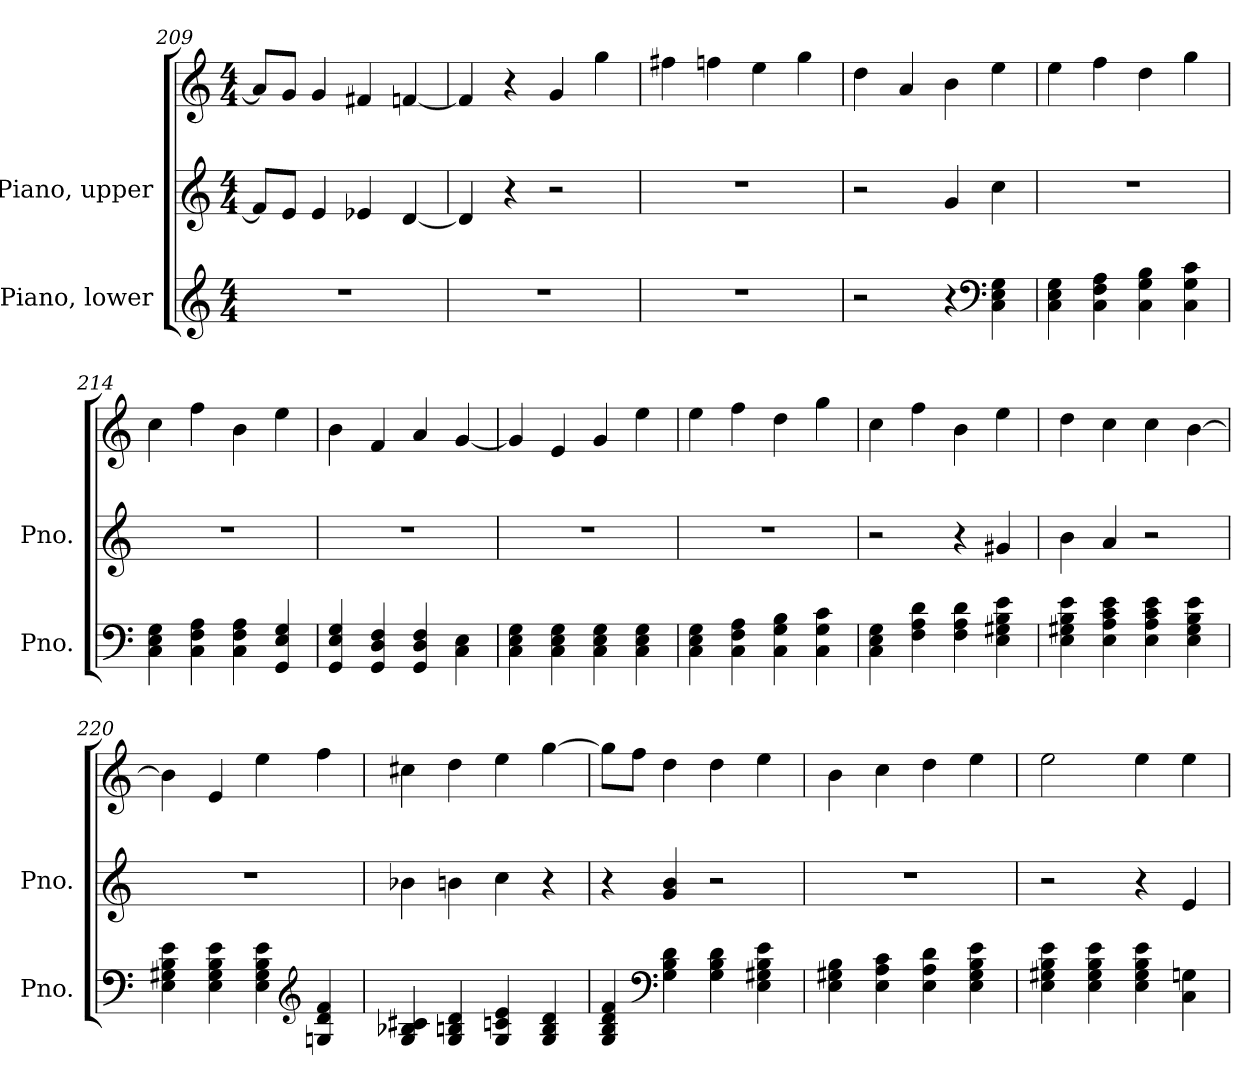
**kern	**kern	**kern
*part2	*part1	*part1
*staff3	*staff2	*staff1
*I"Piano, lower	*I"Piano, upper	*
*I'Pno.	*I'Pno.	*
!!LO:LB:g=z
*clefG2	*clefG2	*clefG2
*k[]	*k[]	*k[]
*M4/4	*M4/4	*M4/4
=209	=209	=209
1r	8f/L]	8a/L]
.	8e/J	8g/J
.	4e/	4g/
.	4e-X/	4f#X/
.	[4d/	[4fn/
=210	=210	=210
1r	4d/]	4f/]
.	4r	4r
.	2r	4g/
.	.	4gg\
=211	=211	=211
1r	1r	4ff#X\
.	.	4ffn\
.	.	4ee\
.	.	4gg\
=212	=212	=212
2r	2r	4dd\
.	.	4a/
4r	4g/	4b\
*clefF4	*	*
4C\ 4E\ 4G\	4cc\	4ee\
=213	=213	=213
4C\ 4E\ 4G\	1r	4ee\
4C\ 4F\ 4A\	.	4ff\
4C\ 4G\ 4B\	.	4dd\
4C\ 4G\ 4c\	.	4gg\
=214	=214	=214
4C\ 4E\ 4G\	1r	4cc\
4C\ 4F\ 4A\	.	4ff\
4C\ 4F\ 4A\	.	4b\
4GG/ 4E/ 4G/	.	4ee\
=215	=215	=215
4GG/ 4E/ 4G/	1r	4b\
4GG/ 4D/ 4F/	.	4f/
4GG/ 4D/ 4F/	.	4a/
4C\ 4E\	.	[4g/
!!LO:LB:g=z
=216	=216	=216
4C\ 4E\ 4G\	1r	4g/]
4C\ 4E\ 4G\	.	4e/
4C\ 4E\ 4G\	.	4g/
4C\ 4E\ 4G\	.	4ee\
=217	=217	=217
4C\ 4E\ 4G\	1r	4ee\
4C\ 4F\ 4A\	.	4ff\
4C\ 4G\ 4B\	.	4dd\
4C\ 4G\ 4c\	.	4gg\
=218	=218	=218
4C\ 4E\ 4G\	2r	4cc\
4F\ 4A\ 4d\	.	4ff\
4F\ 4A\ 4d\	4r	4b\
4E\ 4G#X\ 4B\ 4e\	4g#X/	4ee\
=219	=219	=219
4E\ 4G#X\ 4B\ 4e\	4b\	4dd\
4E\ 4A\ 4c\ 4e\	4a/	4cc\
4E\ 4A\ 4c\ 4e\	2r	4cc\
4E\ 4G#\ 4B\ 4e\	.	[4b\
=220	=220	=220
4E\ 4G#X\ 4B\ 4e\	1r	4b\]
4E\ 4G#\ 4B\ 4e\	.	4e/
4E\ 4G#\ 4B\ 4e\	.	4ee\
*clefG2	*	*
4Gn/ 4d/ 4f/	.	4ff\
=221	=221	=221
4G/ 4B-X/ 4c#X/	4b-X\	4cc#X\
4G/ 4Bn/ 4d/	4bn\	4dd\
4G/ 4cn/ 4e/	4cc\	4ee\
4G/ 4B/ 4d/	4r	[4gg\
!!LO:LB:g=z
=222	=222	=222
4G/ 4B/ 4d/ 4f/	4r	8gg\L]
.	.	8ff\J
*clefF4	*	*
4G\ 4B\ 4d\	4g/ 4b/	4dd\
4G\ 4B\ 4d\	2r	4dd\
4E\ 4G#X\ 4B\ 4e\	.	4ee\
=223	=223	=223
4E\ 4G#X\ 4B\	1r	4b\
4E\ 4A\ 4c\	.	4cc\
4E\ 4A\ 4d\	.	4dd\
4E\ 4G#\ 4B\ 4e\	.	4ee\
=224	=224	=224
4E\ 4G#X\ 4B\ 4e\	2r	2ee\
4E\ 4G#\ 4B\ 4e\	.	.
4E\ 4G#\ 4B\ 4e\	4r	4ee\
4C\ 4Gn\	4e/	4ee\
=	=	=
*-	*-	*-
